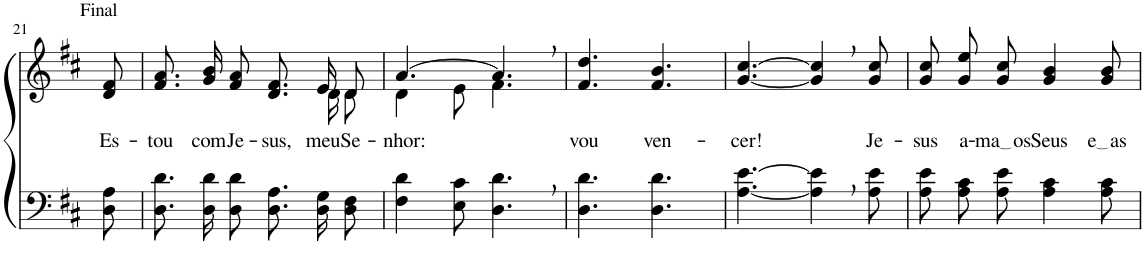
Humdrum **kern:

**kern	**kern	**text
*part2	*part1	*part1
*staff2	*staff1	*staff1
*I"Parte III e IV	*I"Parte I e II	*
!!LO:PB:g=z
*clefF4	*clefG2	*
*Trd1c2	*Trd1c2	*
*k[f#c#]	*k[f#c#]	*
*M6/8	*M6/8	*
=21	=21	=21
!	!LO:TX:a:t=Final	!
!	!	!LO:LY:b
8D\ 8A\	8d/ 8f#/	Es-
=22	=22	=22
!	!	!LO:LY:b
*	*^	*
8.D\ 8.d\L	8.f#/ 8.a/L	16ryy	-tou
!	!	!	!LO:LY:b
*	*v	*v	*
16D\ 16d\K	16g/ 16b/K	com
!	!	!LO:LY:b
8D\ 8d\J	8f#/ 8a/J	Je-
!	!	!LO:LY:b
8.D\ 8.A\L	8.d/ 8.f#/L	-sus,
*	*^	*
!	!	!	!LO:LY:b
16D\ 16G\K	16e/K	16d\KL	meu
!	!	!	!LO:LY:b
8D\ 8F#\J	8d/J	8d\J	Se-
=23	=23	=23	=23
!	!	!	!LO:LY:b
4F#\ 4d\	[4.a/	4d\	-nhor:
8E\ 8c#\	.	8e\	.
4.D\, 4.d\,	4.a,/]	4.f#\	.
=24	=24	=24	=24
!	!	!	!LO:LY:b
*	*v	*v	*
4.D\ 4.d\	4.f#/ 4.dd/	vou
!	!	!LO:LY:b
4.D\ 4.d\	4.f#/ 4.b/	ven-
=25	=25	=25
!	!	!LO:LY:b
[4.A\ [4.e\	[4.g/ [4.cc#/	-cer!
4A\], 4e\],	4g/], 4cc#/],	.
!	!	!LO:LY:b
8A\ 8e\	8g/ 8cc#/	Je-
=26	=26	=26
!	!	!LO:LY:b
8A\ 8e\L	8g/ 8cc#/L	-sus
!	!	!LO:LY:b
8A\ 8c#\	8g/ 8ee/	a-
!	!	!LO:LY:b
8A\ 8e\J	8g/ 8cc#/J	ma os
!	!	!LO:LY:b
4A\ 4c#\	4g/ 4b/	Seus
!	!	!LO:LY:b
8A\ 8c#\	8g/ 8b/	e as
=	=	=
*-	*-	*-
